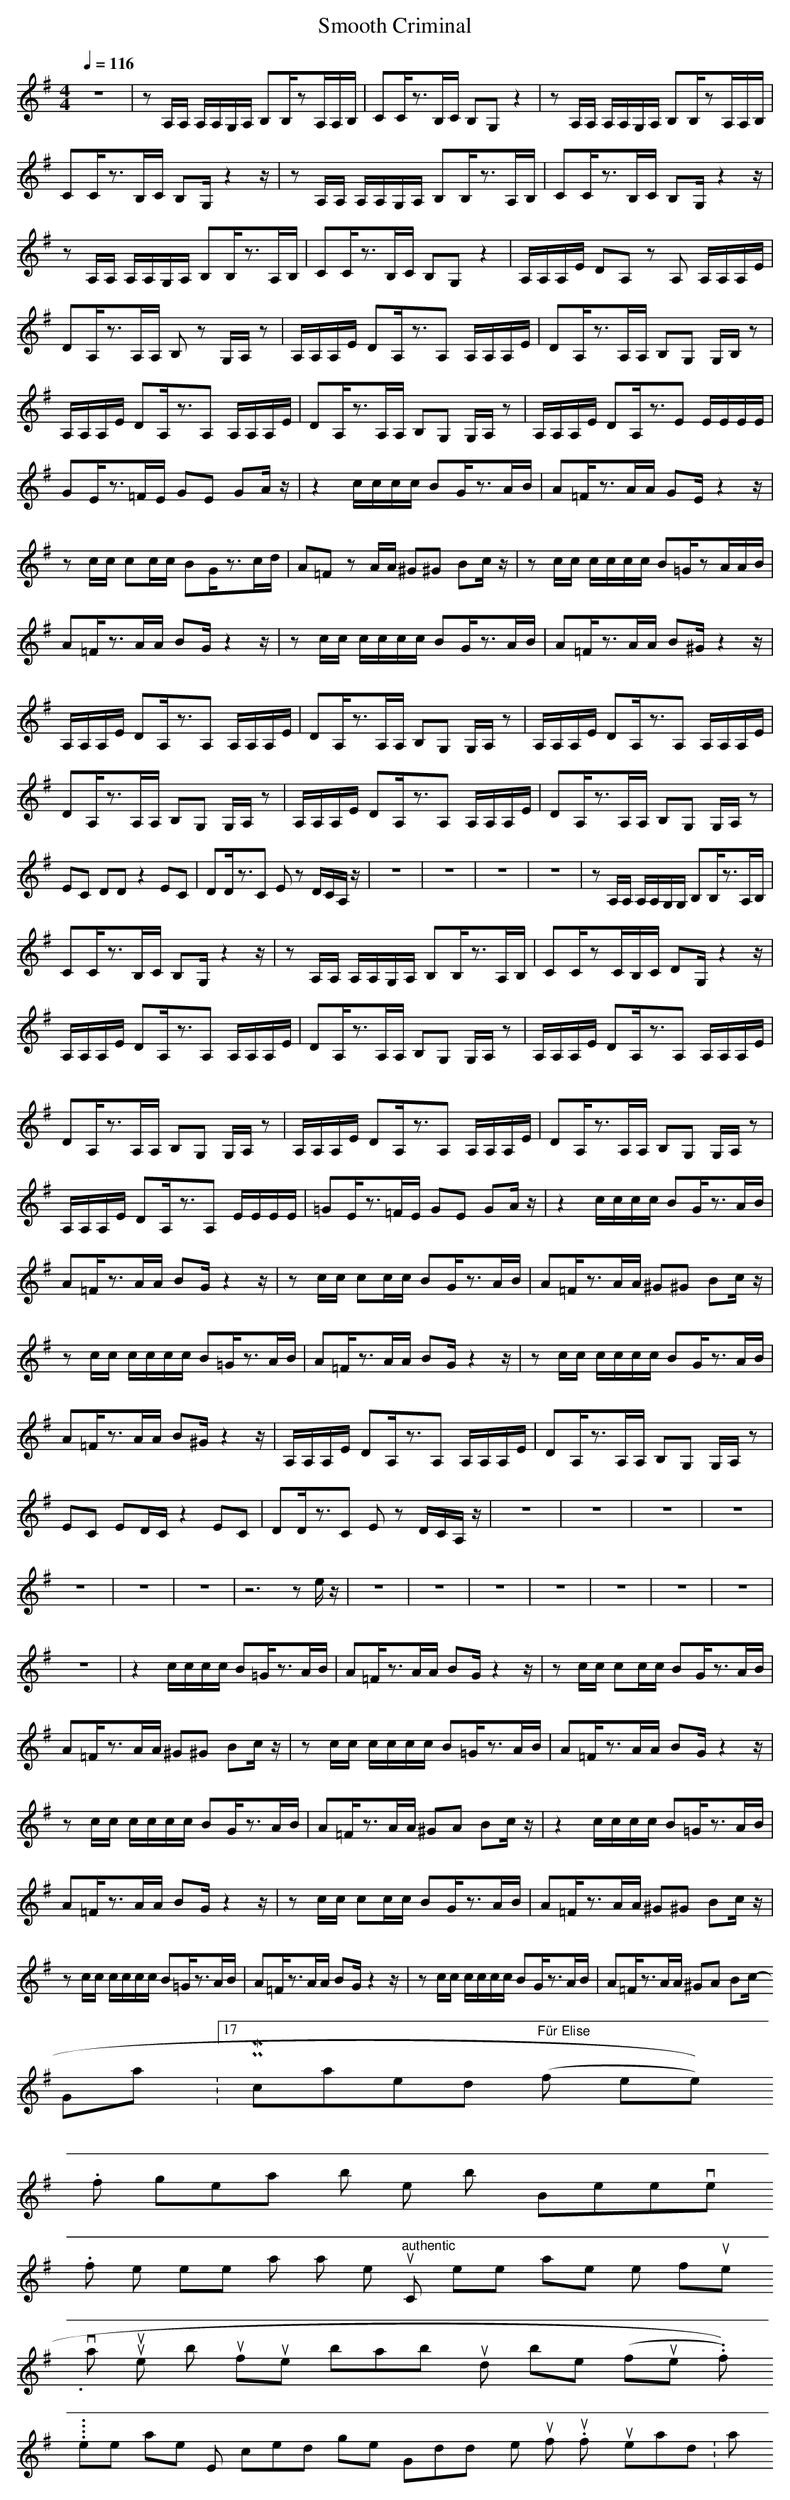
X:1
T: Smooth Criminal
M: 4/4
L: 1/8
Q:1/4=116
K:G
z8|zA,/2A,/2 A,/2A,/2G,/2A,/2 B,B,/2zA,/2A,/2B,/2|CC/2z3/2B,/2C/2 B,G, z2|zA,/2A,/2 A,/2A,/2G,/2A,/2 B,B,/2zA,/2A,/2B,/2|CC/2z3/2B,/2C/2 B,G,/2z2z/2|zA,/2A,/2 A,/2A,/2G,/2A,/2 B,B,/2z3/2A,/2B,/2|CC/2z3/2B,/2C/2 B,G,/2z2z/2|zA,/2A,/2 A,/2A,/2G,/2A,/2 B,B,/2z3/2A,/2B,/2|CC/2z3/2B,/2C/2 B,G, z2|A,/2A,/2A,/2E/2 DA, zA, A,/2A,/2A,/2E/2|DA,/2z3/2A,/2A,/2 B,z G,/2A,/2z|A,/2A,/2A,/2E/2 DA,/2z3/2A, A,/2A,/2A,/2E/2|DA,/2z3/2A,/2A,/2 B,G, G,/2B,/2z|A,/2A,/2A,/2E/2 DA,/2z3/2A, A,/2A,/2A,/2E/2|DA,/2z3/2A,/2A,/2 B,G, G,/2A,/2z|A,/2A,/2A,/2E/2 DA,/2z3/2E E/2E/2E/2E/2|GE/2z3/2=F/2E/2 GE GA/2z/2|z2 c/2c/2c/2c/2 BG/2z3/2A/2B/2|A=F/2z3/2A/2A/2 GE/2z2z/2|zc/2c/2 cc/2c/2 BG/2z3/2c/2d/2|A=F zA/2A/2 ^G^G Bc/2z/2|zc/2c/2 c/2c/2c/2c/2 B=G/2zA/2A/2B/2|A=F/2z3/2A/2A/2 BG/2z2z/2|zc/2c/2 c/2c/2c/2c/2 BG/2z3/2A/2B/2|A=F/2z3/2A/2A/2 B^G/2z2z/2|A,/2A,/2A,/2E/2 DA,/2z3/2A, A,/2A,/2A,/2E/2|DA,/2z3/2A,/2A,/2 B,G, G,/2A,/2z|A,/2A,/2A,/2E/2 DA,/2z3/2A, A,/2A,/2A,/2E/2|DA,/2z3/2A,/2A,/2 B,G, G,/2A,/2z|A,/2A,/2A,/2E/2 DA,/2z3/2A, A,/2A,/2A,/2E/2|DA,/2z3/2A,/2A,/2 B,G, G,/2A,/2z|EC DD z2 EC|DD/2z3/2C Ez D/2C/2A,/2z/2|z8|z8|z8|z8|zA,/2A,/2 A,/2A,/2G,/2G,/2 B,B,/2z3/2A,/2B,/2|CC/2z3/2B,/2C/2 B,G,/2z2z/2|zA,/2A,/2 A,/2A,/2G,/2A,/2 B,B,/2z3/2A,/2B,/2|CC/2zC/2B,/2C/2 DG,/2z2z/2|A,/2A,/2A,/2E/2 DA,/2z3/2A, A,/2A,/2A,/2E/2|DA,/2z3/2A,/2A,/2 B,G, G,/2A,/2z|A,/2A,/2A,/2E/2 DA,/2z3/2A, A,/2A,/2A,/2E/2|DA,/2z3/2A,/2A,/2 B,G, G,/2A,/2z|A,/2A,/2A,/2E/2 DA,/2z3/2A, A,/2A,/2A,/2E/2|DA,/2z3/2A,/2A,/2 B,G, G,/2A,/2z|A,/2A,/2A,/2E/2 DA,/2z3/2A, E/2E/2E/2E/2|=GE/2z3/2=F/2E/2 GE GA/2z/2|z2 c/2c/2c/2c/2 BG/2z3/2A/2B/2|A=F/2z3/2A/2A/2 BG/2z2z/2|zc/2c/2 cc/2c/2 BG/2z3/2A/2B/2|A=F/2z3/2A/2A/2 ^G^G Bc/2z/2|zc/2c/2 c/2c/2c/2c/2 B=G/2z3/2A/2B/2|A=F/2z3/2A/2A/2 BG/2z2z/2|zc/2c/2 c/2c/2c/2c/2 BG/2z3/2A/2B/2|A=F/2z3/2A/2A/2 B^G/2z2z/2|A,/2A,/2A,/2E/2 DA,/2z3/2A, A,/2A,/2A,/2E/2|DA,/2z3/2A,/2A,/2 B,G, G,/2A,/2z|EC ED/2C/2 z2 EC|DD/2z3/2C Ez D/2C/2A,/2z/2|z8|z8|z8|z8|z8|z8|z8|z6 ze/2z/2|z8|z8|z8|z8|z8|z8|z8|z8|z2 c/2c/2c/2c/2 B=G/2z3/2A/2B/2|A=F/2z3/2A/2A/2 BG/2z2z/2|zc/2c/2 cc/2c/2 BG/2z3/2A/2B/2|A=F/2z3/2A/2A/2 ^G^G Bc/2z/2|zc/2c/2 c/2c/2c/2c/2 B=G/2z3/2A/2B/2|A=F/2z3/2A/2A/2 BG/2z2z/2|zc/2c/2 c/2c/2c/2c/2 BG/2z3/2A/2B/2|A=F/2z3/2A/2A/2 ^GA Bc/2z/2|z2 c/2c/2c/2c/2 B=G/2z3/2A/2B/2|A=F/2z3/2A/2A/2 BG/2z2z/2|zc/2c/2 cc/2c/2 BG/2z3/2A/2B/2|A=F/2z3/2A/2A/2 ^G^G Bc/2z/2|zc/2c/2 c/2c/2c/2c/2 B=G/2z3/2A/2B/2|A=F/2z3/2A/2A/2 BG/2z2z/2|zc/2c/2 c/2c/2c/2c/2 BG/2z3/2A/2B/2|A=F/2z3/2A/2A/2 ^GA Bc/2
-----------------------------------------------------------------------------
Graysson116-06-2007, 12:17 PMit's called "Für Elise" (for elise). ;)
from germany btw, written by Beethoven. ^^
for the people who want a more "authentic" music, here are some folk-tunes.
try it with various instrument, but flute probably sounds best (flute.. folk.. hm.. ;) )
these are not mine, credit goes to Giddily on the us-forums. if you read this: thank you! :)
